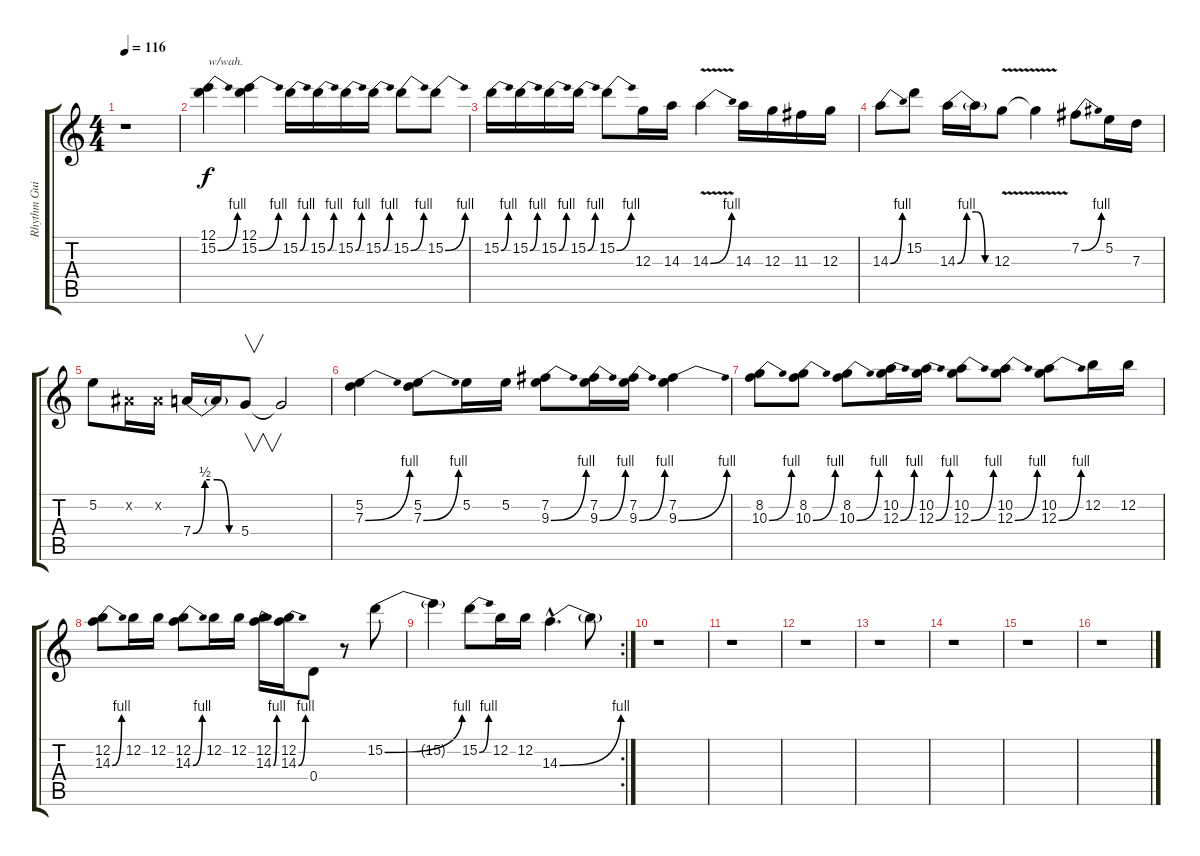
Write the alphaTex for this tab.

\track ("Rhythm Guitar/Solo" "Rhythm Gui") {instrument distortionguitar}
\staff {score tabs}
\tuning (E4 B3 G3 D3 A2 E2) {hide}
\ts (4 4)
\tempo 116
\clef g2
\ks c
r.1{dy f} |
(12.1 15.2{be (bend 0 0 60 4)}).4{txt "w/wah."} (12.1 15.2{be (bend 0 0 60 4)}).4 15.2{be (bend 0 0 60 4)}.16 15.2{be (bend 0 0 60 4)}.16 15.2{be (bend 0 0 60 4)}.16 15.2{be (bend 0 0 60 4)}.16 15.2{be (bend 0 0 60 4)}.8 15.2{be (bend 0 0 60 4)}.8 |
15.2{be (bend 0 0 60 4)}.16 15.2{be (bend 0 0 60 4)}.16 15.2{be (bend 0 0 60 4)}.16 15.2{be (bend 0 0 60 4)}.16 15.2{be (bend 0 0 60 4)}.8 12.3.16 14.3.16 14.3{be (bend 0 0 60 4) v}.4 14.3.16 12.3.16 11.3.16 12.3.16 |
14.3{be (bend 0 0 60 4)}.8 15.2.8 14.3{be (custom 0 0 15 4 30 4 45 0 60 0)}.16 14.3{t}.16 12.3{v}.8 12.3{t}.4 7.2{be (bend 0 0 60 4)}.8 5.2.16 7.3.16 |
5.2.8 -1.2{x}.16 -1.2{x}.16 7.4{be (custom 0 0 15 2 30 2 45 0 60 0)}.16 7.4{t}.16 5.4.8{v} 5.4{t}.2 |
(5.2 7.3{be (bend 0 0 60 4)}).4 (5.2 7.3{be (bend 0 0 60 4)}).8 5.2.16 5.2.16 (7.2 9.3{be (bend 0 0 60 4)}).8 (7.2 9.3{be (bend 0 0 60 4)}).16 (7.2 9.3{be (bend 0 0 60 4)}).16 (7.2 9.3{be (bend 0 0 60 4)}).4 |
(8.2 10.3{be (bend 0 0 60 4)}).8 (8.2 10.3{be (bend 0 0 60 4)}).8 (8.2 10.3{be (bend 0 0 60 4)}).8 (10.2 12.3{be (bend 0 0 60 4)}).16 (10.2 12.3{be (bend 0 0 60 4)}).16 (10.2 12.3{be (bend 0 0 60 4)}).8 (10.2 12.3{be (bend 0 0 60 4)}).8 (10.2 12.3{be (bend 0 0 60 4)}).8 12.2.16 12.2.16 |
(12.2 14.3{be (bend 0 0 60 4)}).8 12.2.16 12.2.16 (12.2 14.3{be (bend 0 0 60 4)}).8 12.2.16 12.2.16 (12.2 14.3{be (bend 0 0 60 4)}).16 (12.2 14.3{be (bend 0 0 60 4)}).16 0.4.8 r.8 15.2{be (bend 0 0 60 4)}.8 |
\rc 2
15.2{t}.4 15.2{be (bend 0 0 60 4)}.8 12.2.16 12.2.16 14.3{be (bend 0 0 60 4) hac}.4{d} 14.3{t}.8 |
r.1 |
r.1 |
r.1 |
r.1 |
r.1 |
r.1 |
r.1
